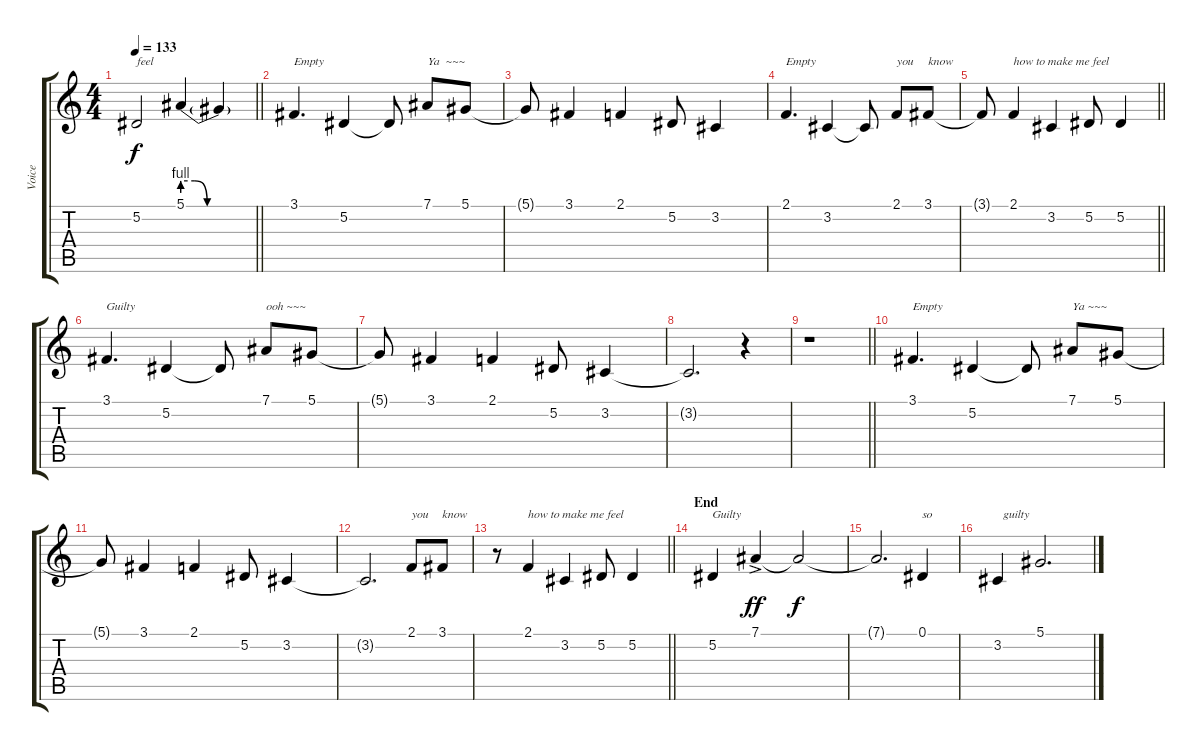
\track ("Voice" "Voice") {instrument violin}
\staff {score tabs}
\tuning (Eb4 Bb3 Gb3 Db3 Ab2 Eb2) {hide}
\ts (4 4)
\tempo 133
\clef g2
\barLineRight lightlight
\ks c
5.2.2{txt "feel" dy f} 5.1{be (custom 0 4 10 4 20 0 40 0 60 0)}.4 5.1{t}.4 |
3.1.4{d txt "Empty"} 5.2.4 5.2{t}.8 7.1.8{txt "Ya  ~~~"} 5.1.8 |
5.1{t}.8 3.1.4 2.1.4 5.2.8 3.2.4 |
2.1.4{d txt "Empty"} 3.2.4 3.2{t}.8 2.1.8{txt "you"} 3.1.8{txt "know"} |
\barLineRight lightlight
3.1{t}.8 2.1.4{txt "how to make me feel"} 3.2.4 5.2.8 5.2.4 |
3.1.4{d txt "Guilty"} 5.2.4 5.2{t}.8 7.1.8{txt "ooh ~~~"} 5.1.8 |
5.1{t}.8 3.1.4 2.1.4 5.2.8 3.2.4 |
3.2{t}.2{d} r.4 |
\barLineRight lightlight
r.1 |
3.1.4{d txt "Empty"} 5.2.4 5.2{t}.8 7.1.8{txt "Ya ~~~"} 5.1.8 |
5.1{t}.8 3.1.4 2.1.4 5.2.8 3.2.4 |
3.2{t}.2{d} 2.1.8{txt "you"} 3.1.8{txt "know"} |
\barLineRight lightlight
r.8 2.1.4{txt "how to make me feel"} 3.2.4 5.2.8 5.2.4 |
\section ("" "End")
5.2.4{txt "Guilty"} 7.1{ac}.4{dy ff} 7.1{t}.2{dy f} |
7.1{t}.2{d} 0.1.4{txt "so"} |
3.2.4{txt "  guilty"} 5.1.2{d}
